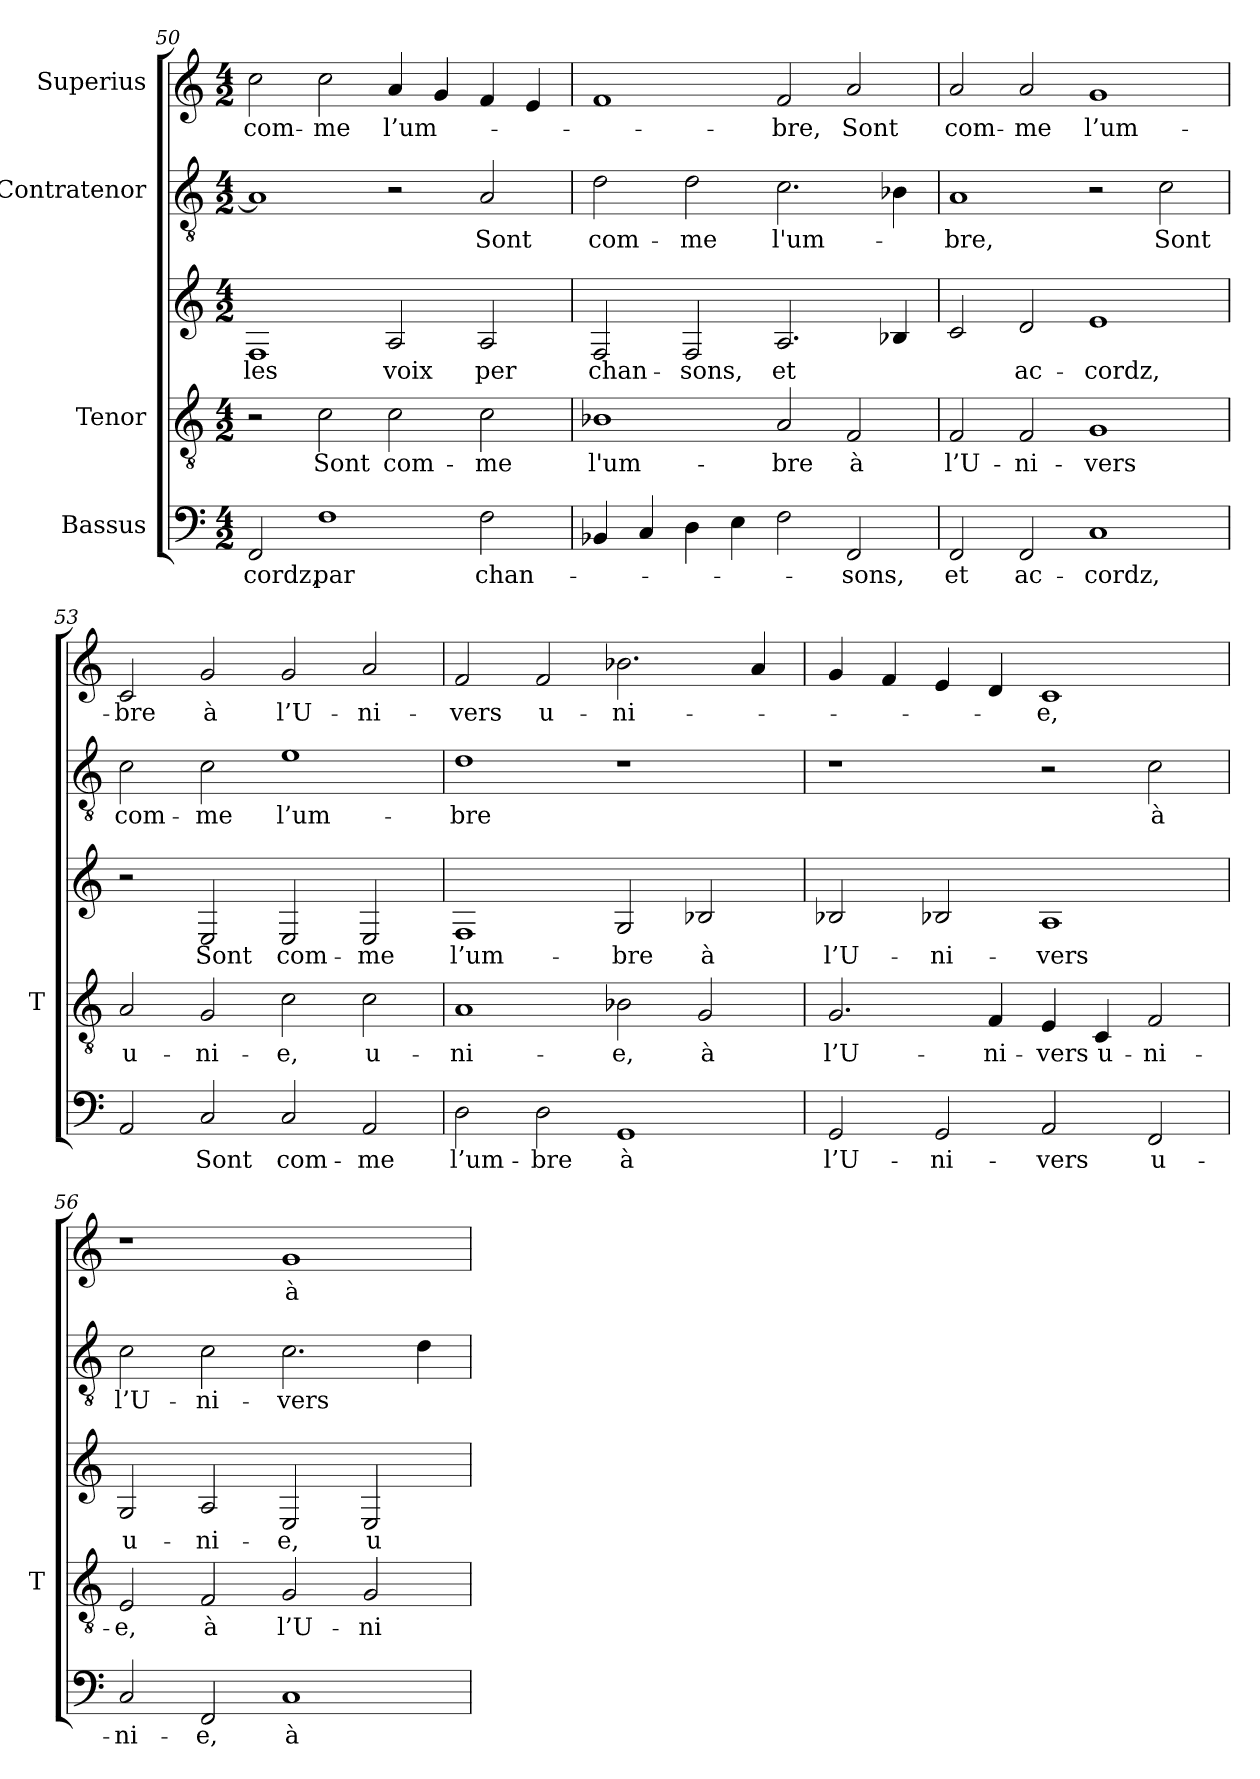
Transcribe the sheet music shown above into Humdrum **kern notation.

**kern	**text	**kern	**text	**kern	**text	**kern	**text	**kern	**text
*part5	*part5	*part4	*part4	*part3	*part3	*part2	*part2	*part1	*part1
*staff5	*staff5	*staff4	*staff4	*staff3	*staff3	*staff2	*staff2	*staff1	*staff1
*I"Bassus	*	*I"Tenor	*	*	*	*I"Contratenor	*	*I"Superius	*
*	*	*I'T	*	*	*	*	*	*	*
*clefF4	*	*clefGv2	*	*clefG2	*	*clefGv2	*	*clefG2	*
*k[]	*	*k[]	*	*k[]	*	*k[]	*	*k[]	*
*M4/2	*	*M4/2	*	*M4/2	*	*M4/2	*	*M4/2	*
=50	=50	=50	=50	=50	=50	=50	=50	=50	=50
2FF	-cordz,	2r	.	1F	-les	1A]	.	2cc	com-
1F	-par	2c	-Sont	.	.	.	.	2cc	-me
.	.	2c	com-	2A	-voix	2r	.	4a	l’um-
.	.	.	.	.	.	.	.	4g	.
2F	chan-	2c	-me	2A	-per	2A	-Sont	4f	.
.	.	.	.	.	.	.	.	4e	.
=51	=51	=51	=51	=51	=51	=51	=51	=51	=51
4BB-X	.	1B-X	l'um-	2F	chan-	2d	com-	1f	.
4C	.	.	.	.	.	.	.	.	.
4D	.	.	.	2F	-sons,	2d	-me	.	.
4E	.	.	.	.	.	.	.	.	.
2F	.	2A	-bre	2.A	-et	2.c	l'um-	2f	-bre,
2FF	-sons,	2F	-à	.	.	.	.	2a	-Sont
.	.	.	.	4B-X	.	4B-X	.	.	.
=52	=52	=52	=52	=52	=52	=52	=52	=52	=52
2FF	-et	2F	l’U-	2c	.	1A	-bre,	2a	com-
2FF	ac-	2F	ni-	2d	ac-	.	.	2a	-me
1C	-cordz,	1G	-vers	1e	-cordz,	2r	.	1g	l’um-
.	.	.	.	.	.	2c	-Sont	.	.
=53	=53	=53	=53	=53	=53	=53	=53	=53	=53
2AA	.	2A	u-	2r	.	2c	com-	2c	-bre
2C	-Sont	2G	ni-	2E	-Sont	2c	-me	2g	-à
2C	com-	2c	-e,	2E	com-	1e	l’um-	2g	l’U-
2AA	-me	2c	u-	2E	-me	.	.	2a	ni-
=54	=54	=54	=54	=54	=54	=54	=54	=54	=54
2D	l’um-	1A	ni-	1F	l’um-	1d	-bre	2f	-vers
2D	-bre	.	.	.	.	.	.	2f	u-
1GG	-à	2B-X	-e,	2G	-bre	1r	.	2.b-X	ni-
.	.	2G	-à	2B-X	-à	.	.	.	.
.	.	.	.	.	.	.	.	4a	.
=55	=55	=55	=55	=55	=55	=55	=55	=55	=55
2GG	l’U-	2.G	l’U-	2B-X	l’U-	1r	.	4g	.
.	.	.	.	.	.	.	.	4f	.
2GG	ni-	.	.	2B-X	ni-	.	.	4e	.
.	.	4F	ni-	.	.	.	.	4d	.
2AA	-vers	4E	-vers	1A	-vers	2r	.	1c	-e,
.	.	4C	u-	.	.	.	.	.	.
2FF	u-	2F	ni-	.	.	2c	-à	.	.
=56	=56	=56	=56	=56	=56	=56	=56	=56	=56
2C	ni-	2E	-e,	2G	u-	2c	l’U-	1r	.
2FF	-e,	2F	-à	2A	ni-	2c	ni-	.	.
1C	-à	2G	l’U-	2E	-e,	2.c	-vers	1g	-à
.	.	2G	ni-	2E	u-	.	.	.	.
.	.	.	.	.	.	4d	.	.	.
=	=	=	=	=	=	=	=	=	=
*-	*-	*-	*-	*-	*-	*-	*-	*-	*-
